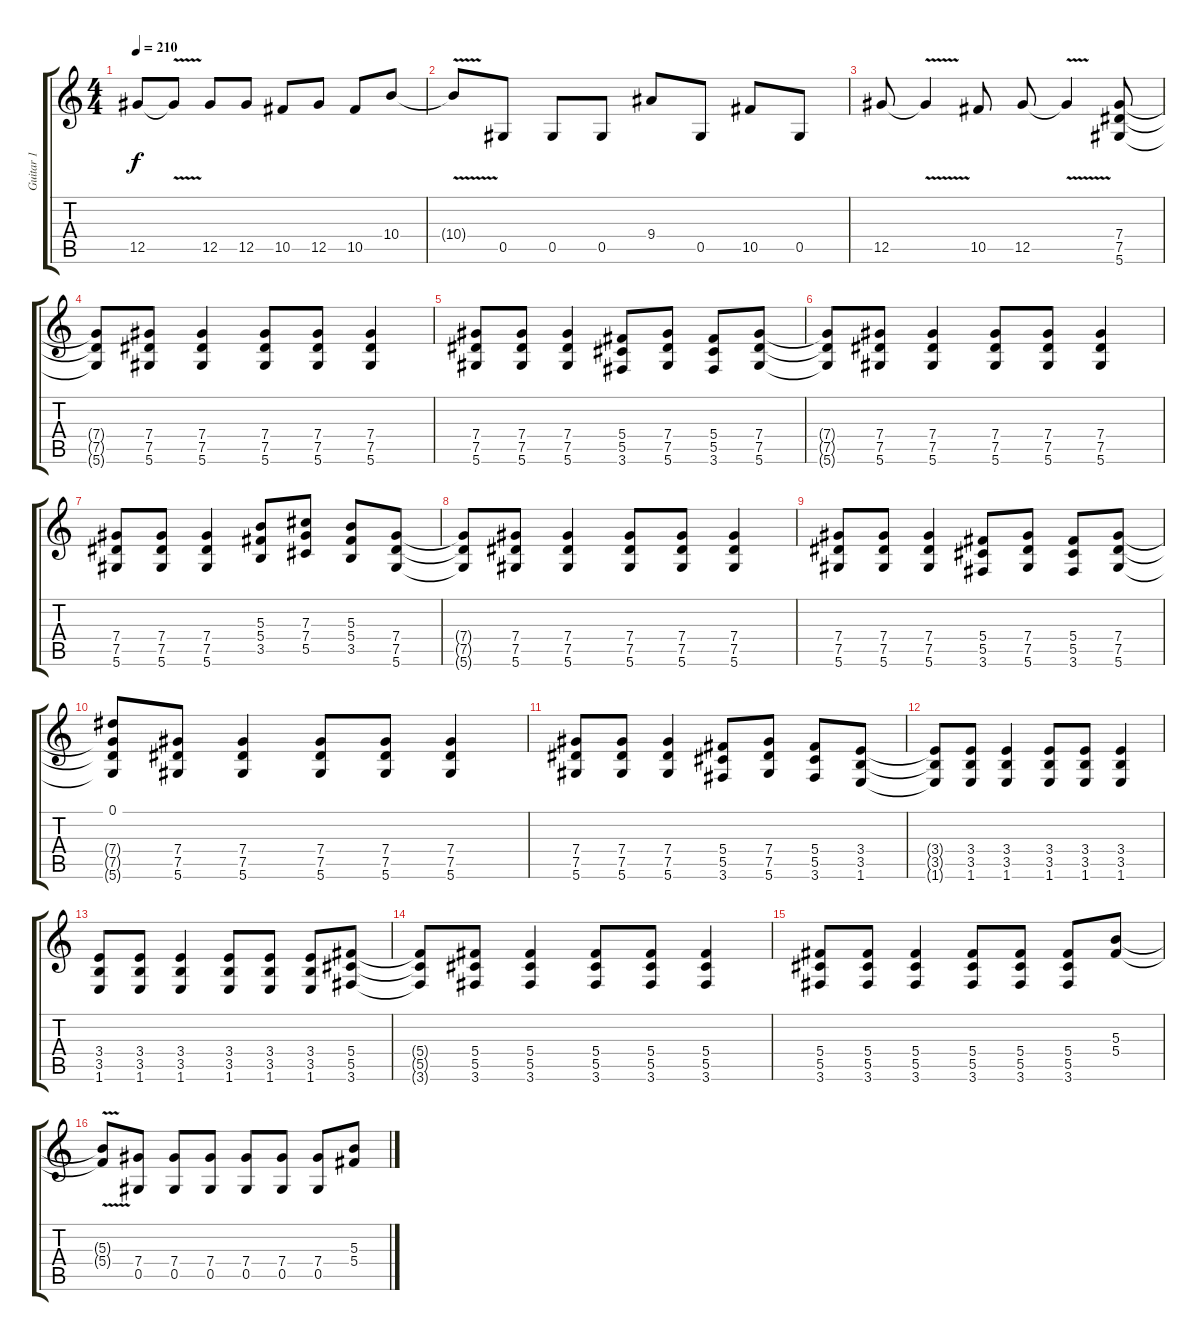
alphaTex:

\track ("Guitar 1" "Guitar 1") {instrument overdrivenguitar}
\staff {score tabs}
\tuning (Eb4 Bb3 Gb3 Db3 Ab2 Eb2) {hide}
\ts (4 4)
\tempo 210
\clef g2
\ks c
12.5.8{dy f} 12.5{v t}.8 12.5.8 12.5.8 10.5.8 12.5.8 10.5.8 10.4.8 |
10.4{v t}.8 0.5.8 0.5.8 0.5.8 9.4.8 0.5.8 10.5.8 0.5.8 |
12.5.8 12.5{v t}.4 10.5.8 12.5.8 12.5{v t}.4 (7.4 7.5 5.6).8 |
(7.4{t} 7.5{t} 5.6{t}).8 (7.4 7.5 5.6).8 (7.4 7.5 5.6).4 (7.4 7.5 5.6).8 (7.4 7.5 5.6).8 (7.4 7.5 5.6).4 |
(7.4 7.5 5.6).8 (7.4 7.5 5.6).8 (7.4 7.5 5.6).4 (5.4 5.5 3.6).8 (7.4 7.5 5.6).8 (5.4 5.5 3.6).8 (7.4 7.5 5.6).8 |
(7.4{t} 7.5{t} 5.6{t}).8 (7.4 7.5 5.6).8 (7.4 7.5 5.6).4 (7.4 7.5 5.6).8 (7.4 7.5 5.6).8 (7.4 7.5 5.6).4 |
(7.4 7.5 5.6).8 (7.4 7.5 5.6).8 (7.4 7.5 5.6).4 (5.3 5.4 3.5).8 (7.3 7.4 5.5).8 (5.3 5.4 3.5).8 (7.4 7.5 5.6).8 |
(7.4{t} 7.5{t} 5.6{t}).8 (7.4 7.5 5.6).8 (7.4 7.5 5.6).4 (7.4 7.5 5.6).8 (7.4 7.5 5.6).8 (7.4 7.5 5.6).4 |
(7.4 7.5 5.6).8 (7.4 7.5 5.6).8 (7.4 7.5 5.6).4 (5.4 5.5 3.6).8 (7.4 7.5 5.6).8 (5.4 5.5 3.6).8 (7.4 7.5 5.6).8 |
(0.1 7.4{t} 7.5{t} 5.6{t}).8 (7.4 7.5 5.6).8 (7.4 7.5 5.6).4 (7.4 7.5 5.6).8 (7.4 7.5 5.6).8 (7.4 7.5 5.6).4 |
(7.4 7.5 5.6).8 (7.4 7.5 5.6).8 (7.4 7.5 5.6).4 (5.4 5.5 3.6).8 (7.4 7.5 5.6).8 (5.4 5.5 3.6).8 (3.4 3.5 1.6).8 |
(3.4{t} 3.5{t} 1.6{t}).8 (3.4 3.5 1.6).8 (3.4 3.5 1.6).4 (3.4 3.5 1.6).8 (3.4 3.5 1.6).8 (3.4 3.5 1.6).4 |
(3.4 3.5 1.6).8 (3.4 3.5 1.6).8 (3.4 3.5 1.6).4 (3.4 3.5 1.6).8 (3.4 3.5 1.6).8 (3.4 3.5 1.6).8 (5.4 5.5 3.6).8 |
(5.4{t} 5.5{t} 3.6{t}).8 (5.4 5.5 3.6).8 (5.4 5.5 3.6).4 (5.4 5.5 3.6).8 (5.4 5.5 3.6).8 (5.4 5.5 3.6).4 |
(5.4 5.5 3.6).8 (5.4 5.5 3.6).8 (5.4 5.5 3.6).4 (5.4 5.5 3.6).8 (5.4 5.5 3.6).8 (5.4 5.5 3.6).8 (5.3 5.4).8 |
(5.3{v t} 5.4{v t}).8 (7.4 0.5).8 (7.4 0.5).8 (7.4 0.5).8 (7.4 0.5).8 (7.4 0.5).8 (7.4 0.5).8 (5.3 5.4).8
